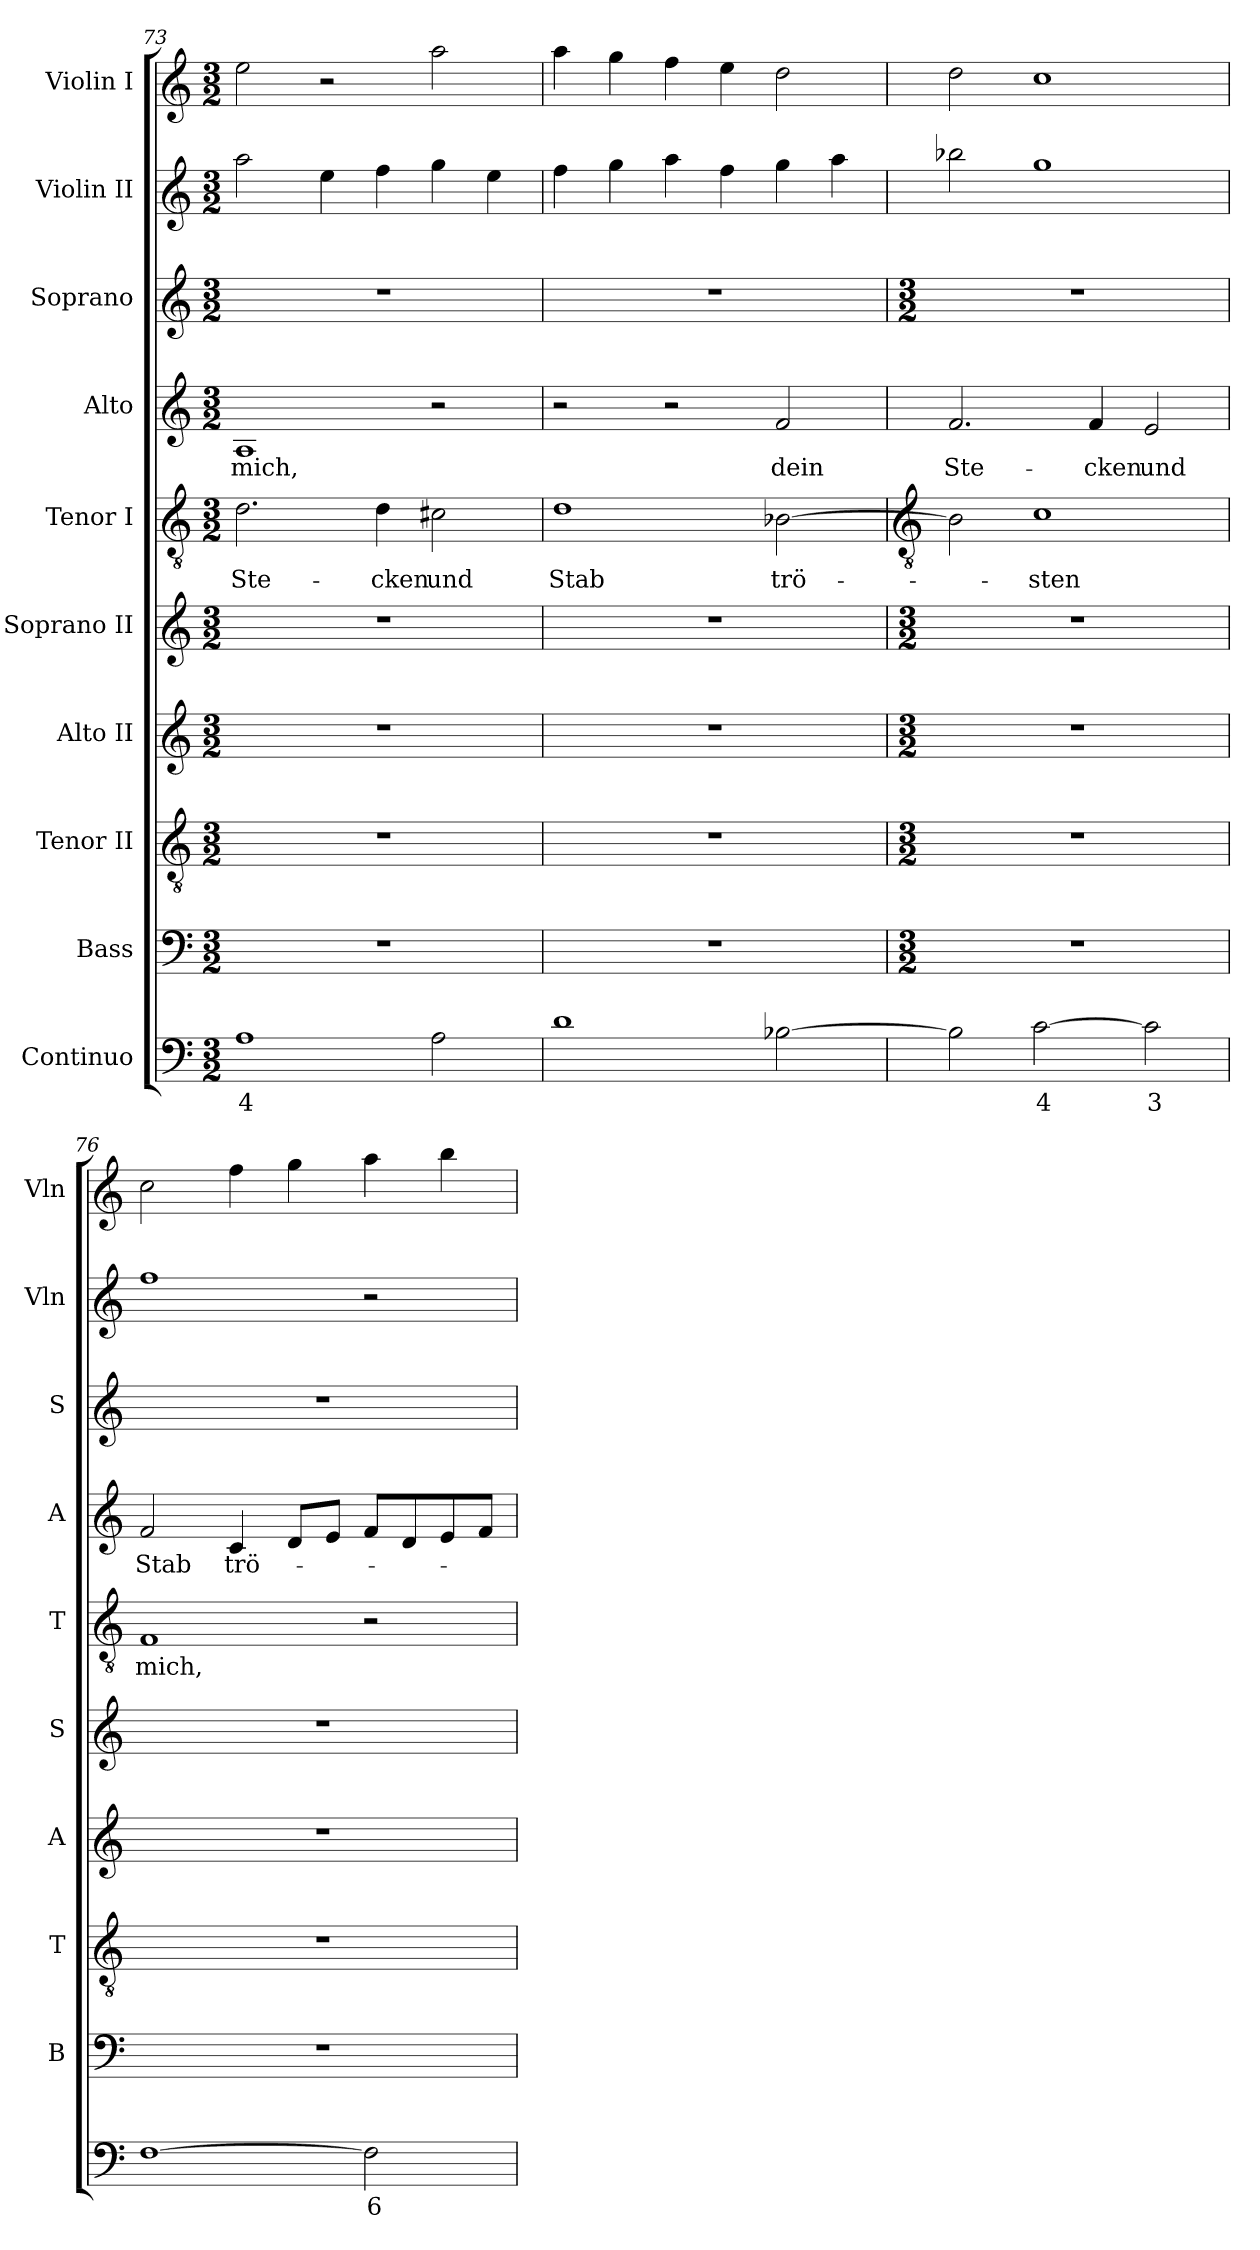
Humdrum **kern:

**kern	**text	**kern	**kern	**kern	**kern	**kern	**text	**kern	**text	**kern	**kern	**kern
*part10	*part10	*part9	*part8	*part7	*part6	*part5	*part5	*part4	*part4	*part3	*part2	*part1
*staff10	*staff10	*staff9	*staff8	*staff7	*staff6	*staff5	*staff5	*staff4	*staff4	*staff3	*staff2	*staff1
*I"Continuo	*	*I"Bass	*I"Tenor II	*I"Alto II	*I"Soprano II	*I"Tenor I	*	*I"Alto	*	*I"Soprano	*I"Violin II	*I"Violin I
*	*	*I'B	*I'T	*I'A	*I'S	*I'T	*	*I'A	*	*I'S	*I'Vln	*I'Vln
*clefF4	*	*clefF4	*clefGv2	*clefG2	*clefG2	*clefGv2	*	*clefG2	*	*clefG2	*clefG2	*clefG2
*k[]	*	*k[]	*k[]	*k[]	*k[]	*k[]	*	*k[]	*	*k[]	*k[]	*k[]
*C:	*	*C:	*C:	*C:	*C:	*C:	*	*C:	*	*C:	*C:	*C:
*M3/2	*	*M3/2	*M3/2	*M3/2	*M3/2	*M3/2	*	*M3/2	*	*M3/2	*M3/2	*M3/2
=73	=73	=73	=73	=73	=73	=73	=73	=73	=73	=73	=73	=73
!	!LO:LY:b	!	!	!	!	!	!LO:LY:b	!	!LO:LY:b	!	!	!
1A	4	1.r	1.r	1.r	1.r	2.d	Ste-	1A	mich,	1.r	2aa	2ee
.	.	.	.	.	.	.	.	.	.	.	4ee	2r
!	!	!	!	!	!	!	!LO:LY:b	!	!	!	!	!
.	.	.	.	.	.	4d	-cken	.	.	.	4ff	.
!	!	!	!	!	!	!	!LO:LY:b	!	!	!	!	!
2A	.	.	.	.	.	2c#X	und	2r	.	.	4gg	2aa
.	.	.	.	.	.	.	.	.	.	.	4ee	.
=74	=74	=74	=74	=74	=74	=74	=74	=74	=74	=74	=74	=74
!	!	!	!	!	!	!	!LO:LY:b	!	!	!	!	!
1d	.	1.r	1.r	1.r	1.r	1d	Stab	2r	.	1.r	4ff	4aa
.	.	.	.	.	.	.	.	.	.	.	4gg	4gg
.	.	.	.	.	.	.	.	2r	.	.	4aa	4ff
.	.	.	.	.	.	.	.	.	.	.	4ff	4ee
!	!	!	!	!	!	!	!LO:LY:b	!	!LO:LY:b	!	!	!
[2B-X	.	.	.	.	.	[2B-X	trö-	2f	dein	.	4gg	2dd
.	.	.	.	.	.	.	.	.	.	.	4aa	.
!!LO:LB:g=z
=75	=75	=75	=75	=75	=75	=75	=75	=75	=75	=75	=75	=75
*	*	*	*	*	*	*clefGv2	*	*	*	*	*	*
*	*	*M3/2	*M3/2	*M3/2	*M3/2	*	*	*	*	*M3/2	*	*
!	!	!	!	!	!	!	!	!	!LO:LY:b	!	!	!
2B-]	.	1.r	1.r	1.r	1.r	2B-]	.	2.f	Ste-	1.r	2bb-X	2dd
!	!LO:LY:b	!	!	!	!	!	!LO:LY:b	!	!	!	!	!
[2c	4	.	.	.	.	1c	sten	.	.	.	1gg	1cc
!	!	!	!	!	!	!	!	!	!LO:LY:b	!	!	!
.	.	.	.	.	.	.	.	4f	-cken	.	.	.
!	!LO:LY:b	!	!	!	!	!	!	!	!LO:LY:b	!	!	!
2c]	3	.	.	.	.	.	.	2e	und	.	.	.
=76	=76	=76	=76	=76	=76	=76	=76	=76	=76	=76	=76	=76
!	!	!	!	!	!	!	!LO:LY:b	!	!LO:LY:b	!	!	!
[1F	.	1.r	1.r	1.r	1.r	1F	mich,	2f	Stab	1.r	1ff	2cc
!	!	!	!	!	!	!	!	!	!LO:LY:b	!	!	!
.	.	.	.	.	.	.	.	4c	trö-	.	.	4ff
.	.	.	.	.	.	.	.	8dL	.	.	.	4gg
.	.	.	.	.	.	.	.	8eJ	.	.	.	.
!	!LO:LY:b	!	!	!	!	!	!	!	!	!	!	!
2F]	6	.	.	.	.	2r	.	8fL	.	.	2r	4aa
.	.	.	.	.	.	.	.	8d	.	.	.	.
.	.	.	.	.	.	.	.	8e	.	.	.	4bb
.	.	.	.	.	.	.	.	8fJ	.	.	.	.
=	=	=	=	=	=	=	=	=	=	=	=	=
*-	*-	*-	*-	*-	*-	*-	*-	*-	*-	*-	*-	*-
